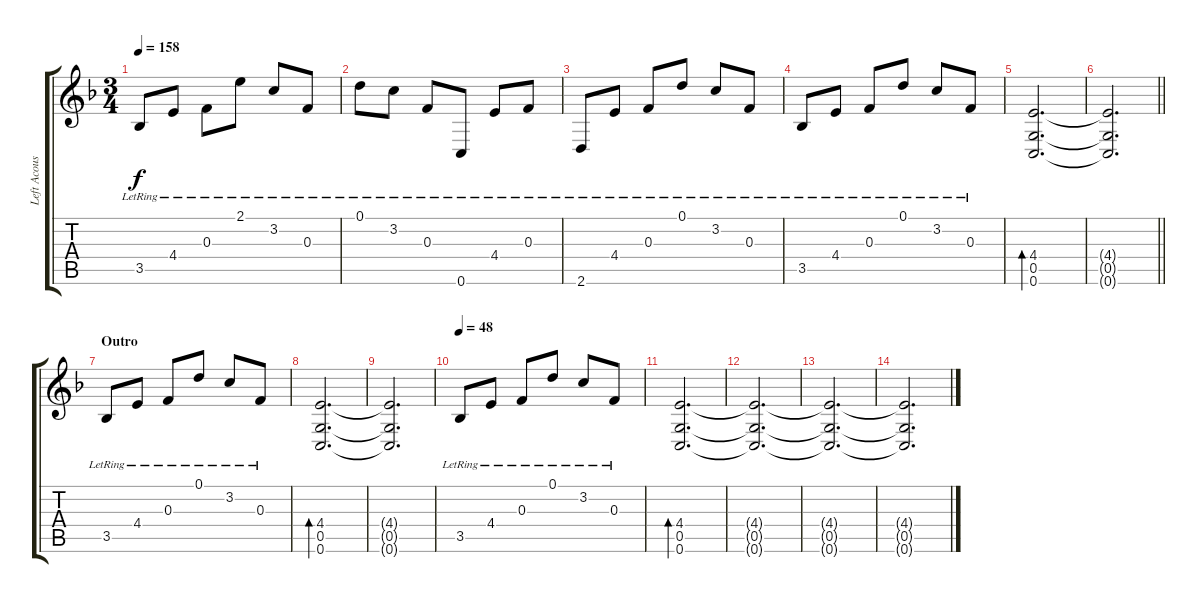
\track ("Left Acoustic Guitar" "Left Acous") {instrument acousticguitarsteel}
\staff {score tabs}
\tuning (D4 A3 F3 C3 G2 C2) {hide}
\ts (3 4)
\tempo 158
\clef g2
\ks f
3.5{lr}.8{dy f} 4.4{lr}.8 0.3{lr}.8 2.1{lr}.8 3.2{lr}.8 0.3{lr}.8 |
0.1{lr}.8 3.2{lr}.8 0.3{lr}.8 0.6{lr}.8 4.4{lr}.8 0.3{lr}.8 |
2.6{lr}.8 4.4{lr}.8 0.3{lr}.8 0.1{lr}.8 3.2{lr}.8 0.3{lr}.8 |
3.5{lr}.8 4.4{lr}.8 0.3{lr}.8 0.1{lr}.8 3.2{lr}.8 0.3{lr}.8 |
(4.4 0.5 0.6).2{d bd 240} |
\barLineRight lightlight
(4.4{t} 0.5{t} 0.6{t}).2{d} |
\section ("" "Outro")
3.5{lr}.8 4.4{lr}.8 0.3{lr}.8 0.1{lr}.8 3.2{lr}.8 0.3{lr}.8 |
(4.4 0.5 0.6).2{d bd 240} |
(4.4{t} 0.5{t} 0.6{t}).2{d} |
\tempo 48
3.5{lr}.8 4.4{lr}.8 0.3{lr}.8 0.1{lr}.8 3.2{lr}.8 0.3{lr}.8 |
(4.4 0.5 0.6).2{d bd 240} |
(4.4{t} 0.5{t} 0.6{t}).2{d volume 0} |
(4.4{t} 0.5{t} 0.6{t}).2{d} |
(4.4{t} 0.5{t} 0.6{t}).2{d}
